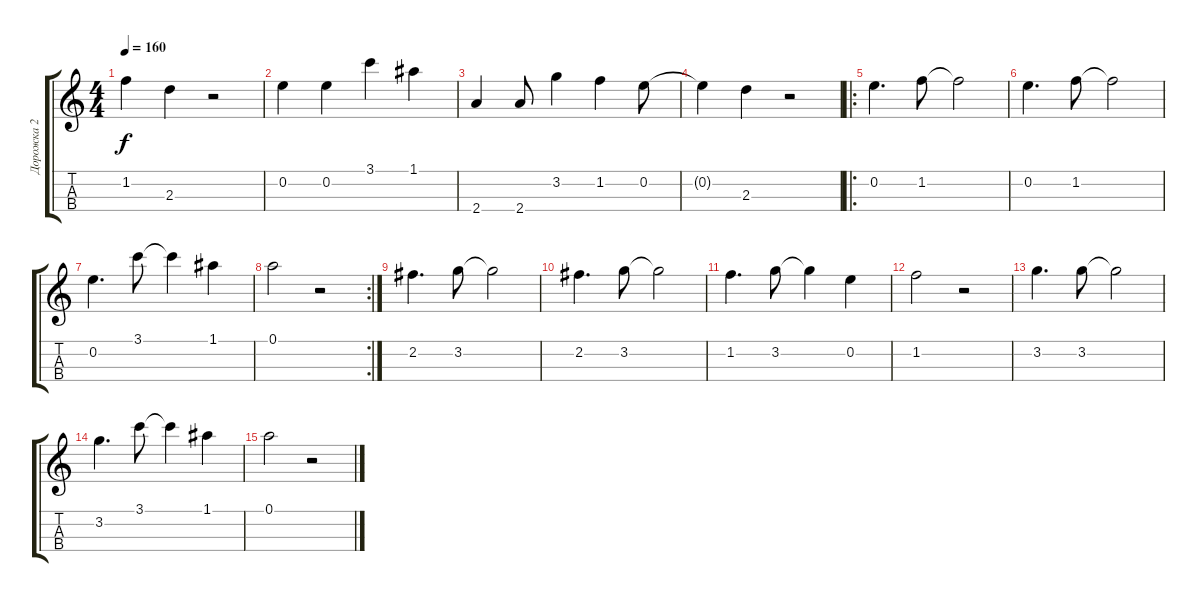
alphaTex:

\track ("Дорожка 2" "Дорожка 2") {instrument acousticguitarsteel}
\staff {score tabs}
\tuning (A4 E4 C4 G3) {hide}
\ts (4 4)
\tempo 160
\clef g2
\ks c
1.2{t}.4{dy f} 2.3.4 r.2 |
0.2.4 0.2.4 3.1.4 1.1.4 |
2.4.4 2.4.8 3.2.4 1.2.4 0.2.8 |
0.2{t}.4 2.3.4 r.2 |
\ro
0.2.4{d} 1.2.8 1.2{t}.2 |
0.2.4{d} 1.2.8 1.2{t}.2 |
0.2.4{d} 3.1.8 3.1{t}.4 1.1.4 |
\rc 2
0.1.2 r.2 |
2.2.4{d} 3.2.8 3.2{t}.2 |
2.2.4{d} 3.2.8 3.2{t}.2 |
1.2.4{d} 3.2.8 3.2{t}.4 0.2.4 |
1.2.2 r.2 |
3.2.4{d} 3.2.8 3.2{t}.2 |
3.2.4{d} 3.1.8 3.1{t}.4 1.1.4 |
0.1.2 r.2
